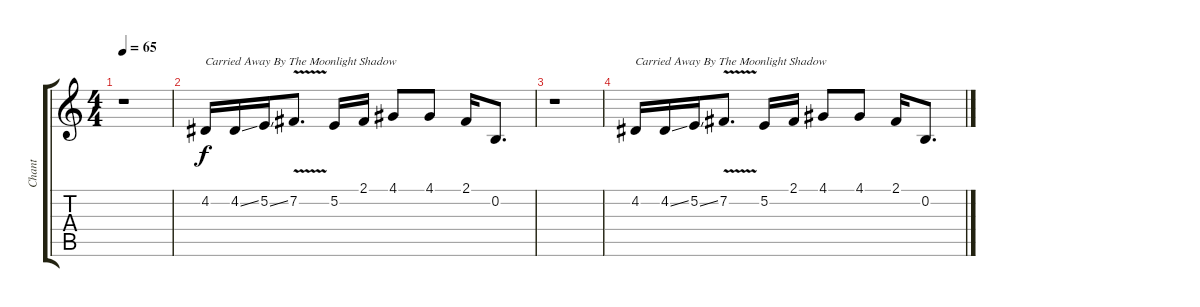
\track ("Chant" "Chant") {instrument synthvoice}
\staff {score tabs}
\tuning (E4 B3 G3 D3 A2 E2) {hide}
\ts (4 4)
\tempo 65
\clef g2
\ks c
r.1{dy f volume 7} |
4.2.16{txt "Carried Away By The Moonlight Shadow" volume 4} 4.2{ss}.16 5.2{ss}.16 7.2{v}.8{d} 5.2.16 2.1.16 4.1.8 4.1.8 2.1.16 0.2.8{d} |
r.1{volume 2} |
4.2.16{txt "Carried Away By The Moonlight Shadow" volume 0} 4.2{ss}.16 5.2{ss}.16 7.2{v}.8{d} 5.2.16 2.1.16 4.1.8 4.1.8 2.1.16 0.2.8{d}
